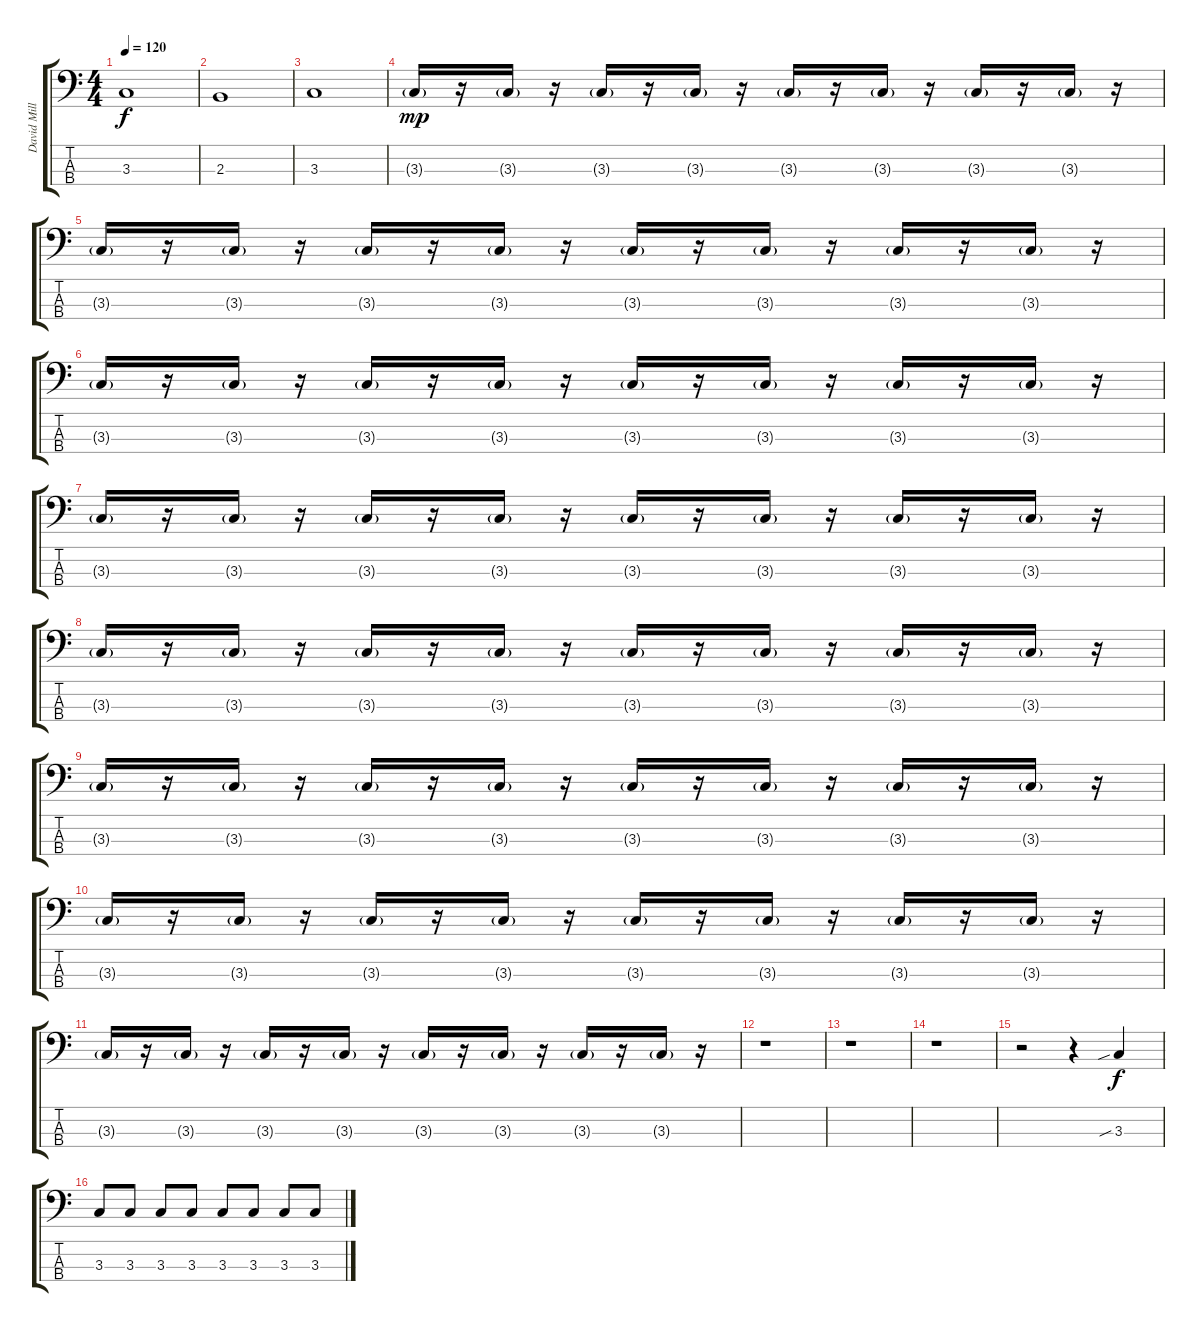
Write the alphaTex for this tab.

\track ("David Millan" "David Mill") {instrument electricbasspick}
\staff {score tabs}
\tuning (G2 D2 A1 E1) {hide}
\ts (4 4)
\tempo 120
\clef f4
\ks c
3.3.1{dy f} |
2.3.1 |
3.3.1 |
3.3{g}.16{dy mp} r.16 3.3{g}.16 r.16 3.3{g}.16 r.16 3.3{g}.16 r.16 3.3{g}.16 r.16 3.3{g}.16 r.16 3.3{g}.16 r.16 3.3{g}.16 r.16 |
3.3{g}.16 r.16 3.3{g}.16 r.16 3.3{g}.16 r.16 3.3{g}.16 r.16 3.3{g}.16 r.16 3.3{g}.16 r.16 3.3{g}.16 r.16 3.3{g}.16 r.16 |
3.3{g}.16 r.16 3.3{g}.16 r.16 3.3{g}.16 r.16 3.3{g}.16 r.16 3.3{g}.16 r.16 3.3{g}.16 r.16 3.3{g}.16 r.16 3.3{g}.16 r.16 |
3.3{g}.16 r.16 3.3{g}.16 r.16 3.3{g}.16 r.16 3.3{g}.16 r.16 3.3{g}.16 r.16 3.3{g}.16 r.16 3.3{g}.16 r.16 3.3{g}.16 r.16 |
3.3{g}.16 r.16 3.3{g}.16 r.16 3.3{g}.16 r.16 3.3{g}.16 r.16 3.3{g}.16 r.16 3.3{g}.16 r.16 3.3{g}.16 r.16 3.3{g}.16 r.16 |
3.3{g}.16 r.16 3.3{g}.16 r.16 3.3{g}.16 r.16 3.3{g}.16 r.16 3.3{g}.16 r.16 3.3{g}.16 r.16 3.3{g}.16 r.16 3.3{g}.16 r.16 |
3.3{g}.16 r.16 3.3{g}.16 r.16 3.3{g}.16 r.16 3.3{g}.16 r.16 3.3{g}.16 r.16 3.3{g}.16 r.16 3.3{g}.16 r.16 3.3{g}.16 r.16 |
3.3{g}.16 r.16 3.3{g}.16 r.16 3.3{g}.16 r.16 3.3{g}.16 r.16 3.3{g}.16 r.16 3.3{g}.16 r.16 3.3{g}.16 r.16 3.3{g}.16 r.16 |
r.1 |
r.1 |
r.1 |
r.2 r.4 3.3{sib}.4{dy f} |
3.3.8 3.3.8 3.3.8 3.3.8 3.3.8 3.3.8 3.3.8 3.3.8
